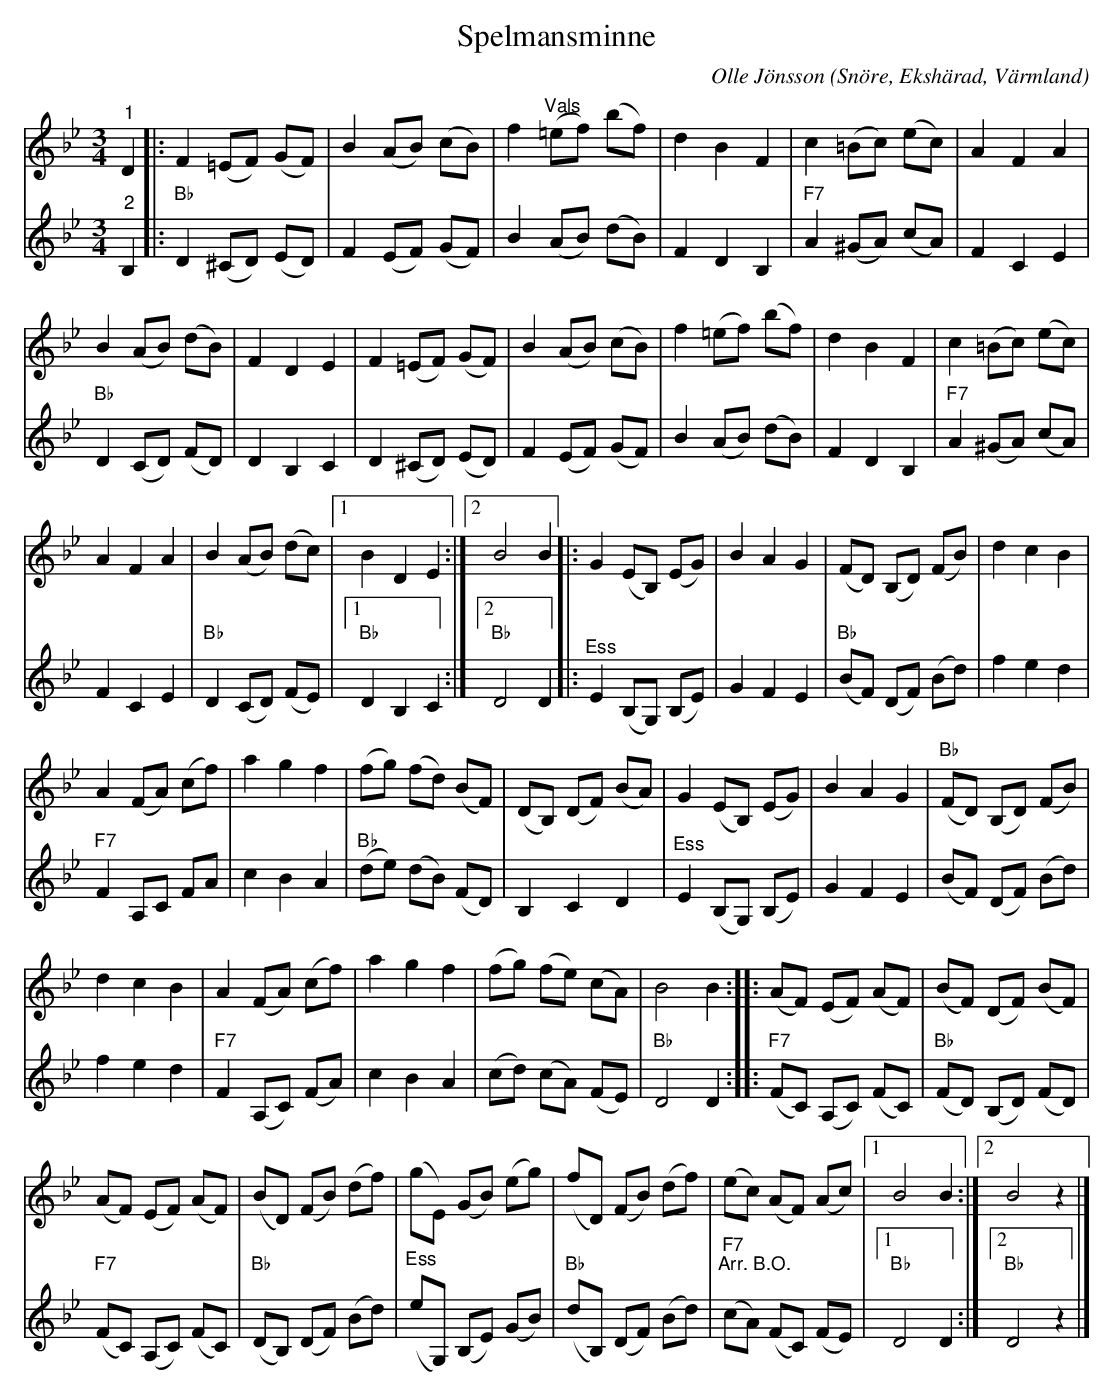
X:1
T:Spelmansminne
C:Olle Jönsson
O:Snöre, Ekshärad, Värmland
L:1/8
M:3/4
K:Bb
V:1
"^1" D2 |: F2 (=EF) (GF) | B2 (AB) (cB) | f2"^Vals" (=ef) (bf) | d2 B2 F2 | c2 (=Bc) (ec) | A2 F2 A2 |
B2 (AB) (dB) | F2 D2 E2 | F2 (=EF) (GF) | B2 (AB) (cB) | f2 (=ef) (bf) | d2 B2 F2 | c2 (=Bc) (ec) |
A2 F2 A2 | B2 (AB) (dc) |1 B2 D2 E2 :|2 B4 B2 |: G2 (EB,) (EG) | B2 A2 G2 | (FD) (B,D) (FB) | d2 c2 B2 |
A2 (FA) (cf) | a2 g2 f2 | (fg) (fd) (BF) | (DB,) (DF) (BA) | G2 (EB,) (EG) | B2 A2 G2 |"Bb" (FD) (B,D) (FB) |
d2 c2 B2 | A2 (FA) (cf) | a2 g2 f2 | (fg) (fe) (cA) | B4 B2 :: (AF) (EF) (AF) | (BF) (DF) (BF) |
(AF) (EF) (AF) | (BD) (FB) (df) | (gE) (GB) (eg) | (fD) (FB) (df) | (ec) (AF) (Ac) |1 B4 B2 :|2 B4 z2 |]
V:2
"^2" B,2 |:"Bb" D2 (^CD) (ED) | F2 (EF) (GF) | B2 (AB) (dB) | F2 D2 B,2 |"F7" A2 (^GA) (cA) |
F2 C2 E2 |"Bb" D2 (CD) (FD) | D2 B,2 C2 | D2 (^CD) (ED) | F2 (EF) (GF) | B2 (AB) (dB) |
F2 D2 B,2 |"F7" A2 (^GA) (cA) | F2 C2 E2 |"Bb" D2 (CD) (FE) |1"Bb" D2 B,2 C2 :|2"Bb" D4 D2 |:
"^Ess" E2 (B,G,) (B,E) | G2 F2 E2 |"Bb" (BF) (DF) (Bd) | f2 e2 d2 |"F7" F2 A,C FA | c2 B2 A2 |
"Bb" (de) (dB) (FD) | B,2 C2 D2 |"^Ess" E2 (B,G,) (B,E) | G2 F2 E2 | (BF) (DF) (Bd) | f2 e2 d2 |
"F7" F2 (A,C) (FA) | c2 B2 A2 | (cd) (cA) (FE) |"Bb" D4 D2 ::"F7" (FC) (A,C) (FC) |
"Bb" (FD) (B,D) (FD) |"F7" (FC) (A,C) (FC) |"Bb" (DB,) (DF) (Bd) |"^Ess" (eG,) (B,E) (GB) |
"Bb" (dB,) (DF) (Bd) |"F7" "^Arr. B.O." (cA) (FC) (FE) |1"Bb" D4 D2 :|2"Bb" D4 z2 |]
